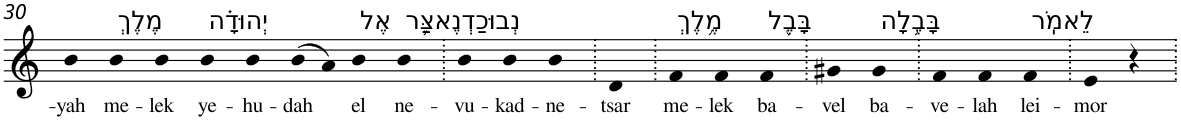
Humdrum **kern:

**kern	**text
*part1	*part1
*staff1	*staff1
*I"Piano	*
*I'Pno	*
!!LO:PB:g=z
*clefG2	*
*k[]	*
=30	=30
!	!LO:LY:b
4b	-yah
!LO:TX:a:t=מֶלֶךְ	!
!	!LO:LY:b
4b	me-
!	!LO:LY:b
4b	-lek
!LO:TX:a:t=יְהוּדָ֗ה	!
!	!LO:LY:b
4b	ye-
!	!LO:LY:b
4b	-hu-
!	!LO:LY:b
(>8b	-dah
8a)	.
!LO:TX:a:t=אֶל	!
!	!LO:LY:b
4b	el
!LO:TX:a:t=נְבוּכַדְנֶאצַּ֛ר	!
!	!LO:LY:b
4b	ne-
=31.	=31.
!	!LO:LY:b
4b	-vu-
!	!LO:LY:b
4b	-kad-
!	!LO:LY:b
4b	-ne-
=32.	=32.
!	!LO:LY:b
4d	-tsar
=33.	=33.
!LO:TX:a:t=מֶ֥לֶךְ	!
!	!LO:LY:b
4f	me-
!	!LO:LY:b
4f	-lek
!LO:TX:a:t=בָּבֶ֖ל	!
!	!LO:LY:b
4f	ba-
=34.	=34.
!	!LO:LY:b
4g#X	-vel
!LO:TX:a:t=בָּבֶ֥לָה	!
!	!LO:LY:b
4g#	ba-
=35.	=35.
!	!LO:LY:b
4f	-ve-
!	!LO:LY:b
4f	-lah
!LO:TX:a:t=לֵאמֹֽר	!
!	!LO:LY:b
4f	lei-
=36.	=36.
!	!LO:LY:b
4e	-mor
4r	.
=.	=.
*-	*-
